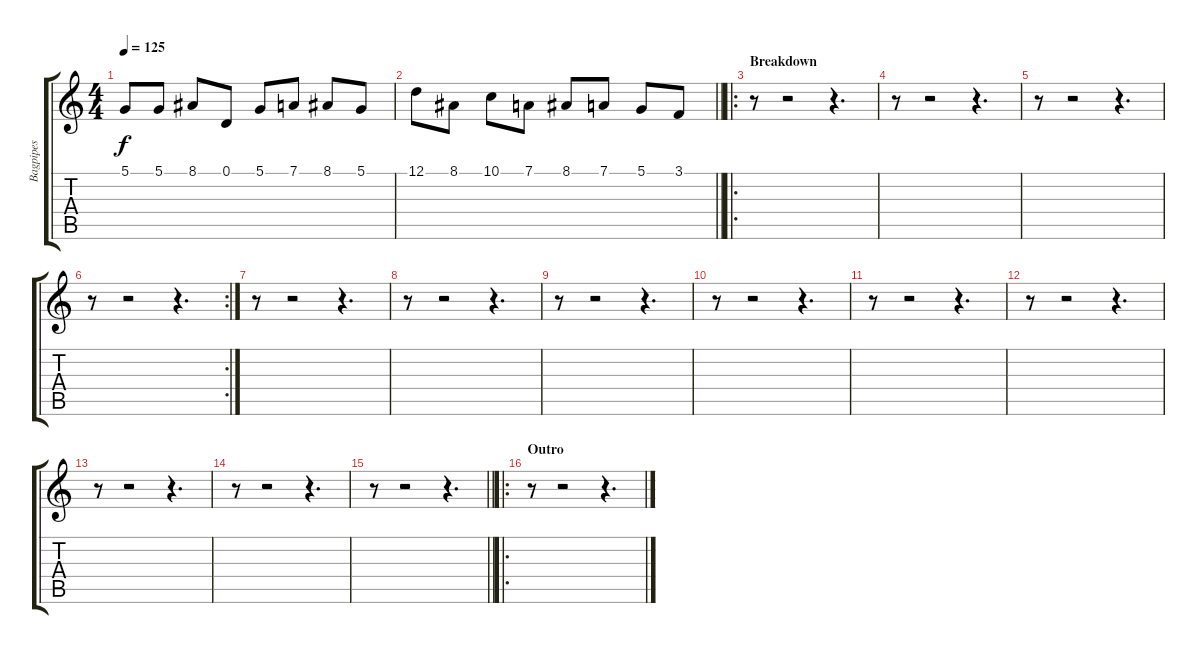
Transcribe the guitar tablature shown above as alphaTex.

\track ("Bagpipes" "Bagpipes") {instrument bagpipe}
\staff {score tabs}
\tuning (D4 A3 F3 C3 G2 D2) {hide}
\ts (4 4)
\tempo 125
\clef g2
\ks c
5.1.8{dy f} 5.1.8 8.1.8 0.1.8 5.1.8 7.1.8 8.1.8 5.1.8 |
\barLineRight lightlight
12.1.8 8.1.8 10.1.8 7.1.8 8.1.8 7.1.8 5.1.8 3.1.8 |
\ro
\section ("" "Breakdown")
r.8 r.2 r.4{d} |
r.8 r.2 r.4{d} |
r.8 r.2 r.4{d} |
\rc 2
r.8 r.2 r.4{d} |
r.8 r.2 r.4{d} |
r.8 r.2 r.4{d} |
r.8 r.2 r.4{d} |
r.8 r.2 r.4{d} |
r.8 r.2 r.4{d} |
r.8 r.2 r.4{d} |
r.8 r.2 r.4{d} |
r.8 r.2 r.4{d} |
\barLineRight lightlight
r.8 r.2 r.4{d} |
\ro
\section ("" "Outro")
r.8 r.2 r.4{d}
